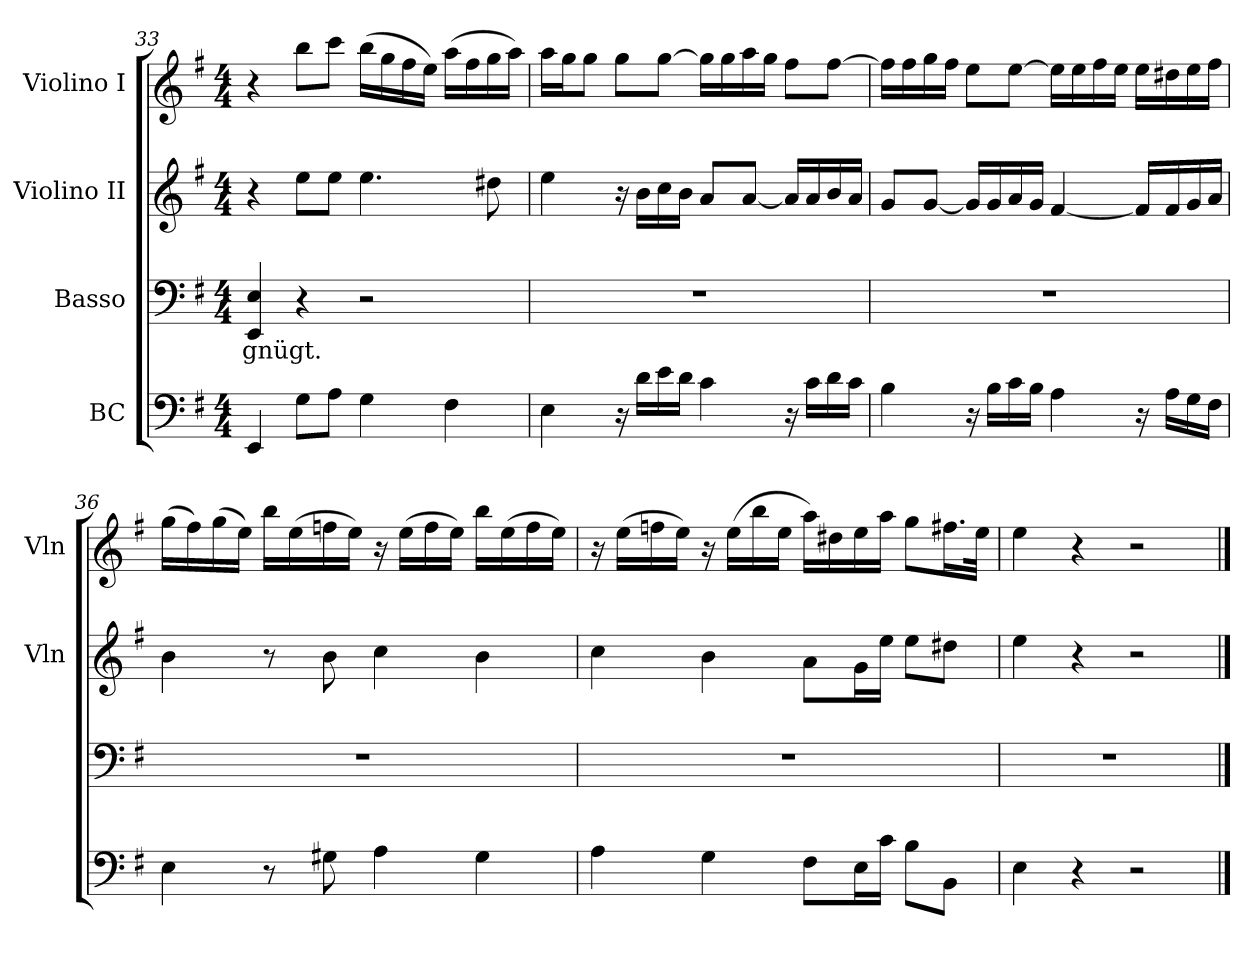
**kern	**kern	**text	**kern	**kern
*part4	*part3	*part3	*part2	*part1
*staff4	*staff3	*staff3	*staff2	*staff1
*I"BC	*I"Basso	*	*I"Violino II	*I"Violino I
*	*	*	*I'Vln	*I'Vln
*clefF4	*clefF4	*	*clefG2	*clefG2
*k[f#]	*k[f#]	*	*k[f#]	*k[f#]
*M4/4	*M4/4	*	*M4/4	*M4/4
=33	=33	=33	=33	=33
!	!	!LO:LY:b	!	!
4EE/	4EE/ 4E/	gnügt.	4r	4r
8G\L	4r	.	8ee\L	8bb\L
8A\J	.	.	8ee\J	8ccc\J
4G\	2r	.	4.ee\	(16bb\LL
.	.	.	.	16gg\
.	.	.	.	16ff#\
.	.	.	.	16ee\JJ)
4F#\	.	.	.	(16aa\LL
.	.	.	.	16ff#\
.	.	.	8dd#X\	16gg\
.	.	.	.	16aa\JJ)
!!LO:LB:g=z
=34	=34	=34	=34	=34
4E\	1r	.	4ee\	16aa\LL
.	.	.	.	16gg\J
.	.	.	.	8gg\J
16r	.	.	16r	8gg\L
16d\LL	.	.	16b\LL	.
16e\	.	.	16cc\	[8gg\J
16d\JJ	.	.	16b\JJ	.
4c\	.	.	8a/L	16gg\LL]
.	.	.	.	16gg\
.	.	.	[8a/J	16aa\
.	.	.	.	16gg\JJ
16r	.	.	16a/LL]	8ff#\L
16c\LL	.	.	16a/	.
16d\	.	.	16b/	[8ff#\J
16c\JJ	.	.	16a/JJ	.
!!LO:LB:g=z
=35	=35	=35	=35	=35
4B\	1r	.	8g/L	16ff#\LL]
.	.	.	.	16ff#\
.	.	.	[8g/J	16gg\
.	.	.	.	16ff#\JJ
16r	.	.	16g/LL]	8ee\L
16B\LL	.	.	16g/	.
16c\	.	.	16a/	[8ee\J
16B\JJ	.	.	16g/JJ	.
4A\	.	.	[4f#/	16ee\LL]
.	.	.	.	16ee\
.	.	.	.	16ff#\
.	.	.	.	16ee\JJ
16r	.	.	16f#/LL]	16ee\LL
16A\LL	.	.	16f#/	16dd#X\
16G\	.	.	16g/	16ee\
16F#\JJ	.	.	16a/JJ	16ff#\JJ
=36	=36	=36	=36	=36
4E\	1r	.	4b\	(16gg\LL
.	.	.	.	16ff#\)
.	.	.	.	(16gg\
.	.	.	.	16ee\JJ)
8r	.	.	8r	16bb\LL
.	.	.	.	(16ee\
8G#X\	.	.	8b\	16ffn\
.	.	.	.	16ee\JJ)
4A\	.	.	4cc\	16r
.	.	.	.	(16ee\LL
.	.	.	.	16ff\
.	.	.	.	16ee\JJ)
4G#\	.	.	4b\	16bb\LL
.	.	.	.	(16ee\
.	.	.	.	16ff\
.	.	.	.	16ee\JJ)
!!LO:LB:g=z
=37	=37	=37	=37	=37
4A\	1r	.	4cc\	16r
.	.	.	.	(16ee\LL
.	.	.	.	16ffn\
.	.	.	.	16ee\JJ)
4G\	.	.	4b\	16r
.	.	.	.	(16ee\LL
.	.	.	.	16bb\
.	.	.	.	16ee\JJ
8F#\L	.	.	8a\L	16aa\LL)
.	.	.	.	16dd#X\
16E\L	.	.	16g\L	16ee\
16c\JJ	.	.	16ee\JJ	16aa\JJ
8B\L	.	.	8ee\L	8gg\L
8BB\J	.	.	8dd#X\J	16.ff#X\L
.	.	.	.	32ee\JJk
=38	=38	=38	=38	=38
4E\	1r	.	4ee\	4ee\
4r	.	.	4r	4r
2r	.	.	2r	2r
==	==	==	==	==
*-	*-	*-	*-	*-
